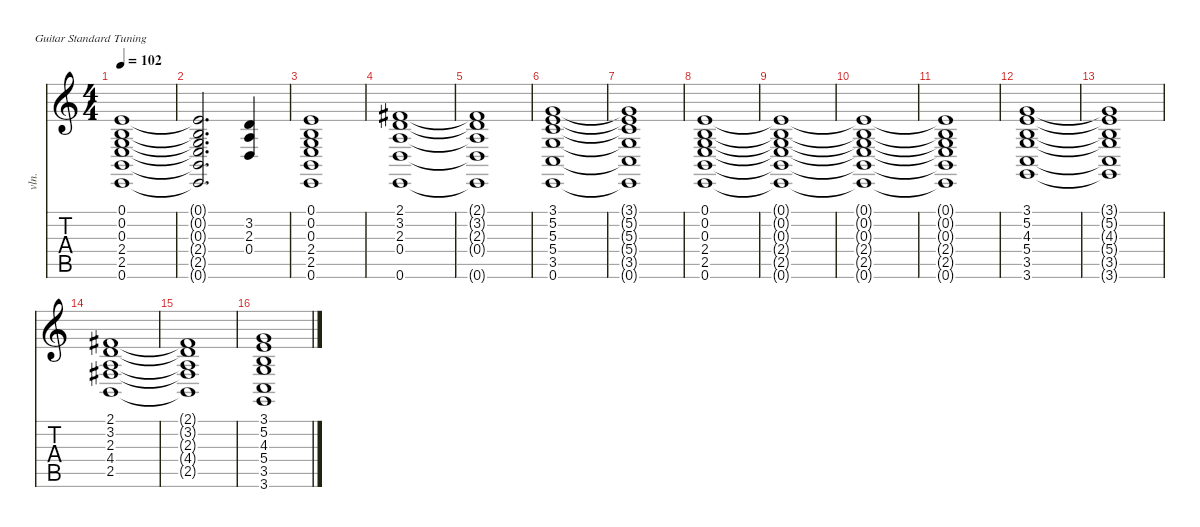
\defaultSystemsLayout 4
\hideDynamics
\bracketExtendMode nobrackets
\otherSystemsTrackNameOrientation horizontal
\track ("Jon Carin" "vln.") {instrument stringensemble1}
\staff {score tabs}
\tuning (E4 B3 G3 D3 A2 E2)
\ts (4 4)
\tempo 102
\clef g2
\ks c
(0.1 0.2 0.3 2.4 2.5 0.6).1{dy f} |
(0.1{t} 0.2{t} 0.3{t} 2.4{t} 2.5{t} 0.6{t}).2{d} (3.2 2.3 0.4).4 |
(0.1 0.2 0.3 2.4 2.5 0.6).1 |
(2.1{acc #} 3.2 2.3 0.4 0.6).1 |
(2.1{t acc #} 3.2{t} 2.3{t} 0.4{t} 0.6{t}).1 |
(3.1 5.2 5.3 5.4 3.5 0.6).1 |
(3.1{t} 5.2{t} 5.3{t} 5.4{t} 3.5{t} 0.6{t}).1 |
(0.1 0.2 0.3 2.4 2.5 0.6).1 |
(0.1{t} 0.2{t} 0.3{t} 2.4{t} 2.5{t} 0.6{t}).1 |
(0.1{t} 0.2{t} 0.3{t} 2.4{t} 2.5{t} 0.6{t}).1 |
(0.1{t} 0.2{t} 0.3{t} 2.4{t} 2.5{t} 0.6{t}).1 |
(3.1 5.2 4.3 5.4 3.5 3.6).1 |
(3.1{t} 5.2{t} 4.3{t} 5.4{t} 3.5{t} 3.6{t}).1 |
(2.1{acc #} 3.2 2.3 4.4{acc #} 2.5).1 |
(2.1{t acc #} 3.2{t} 2.3{t} 4.4{t acc #} 2.5{t}).1 |
(3.1 5.2 4.3 5.4 3.5 3.6).1
